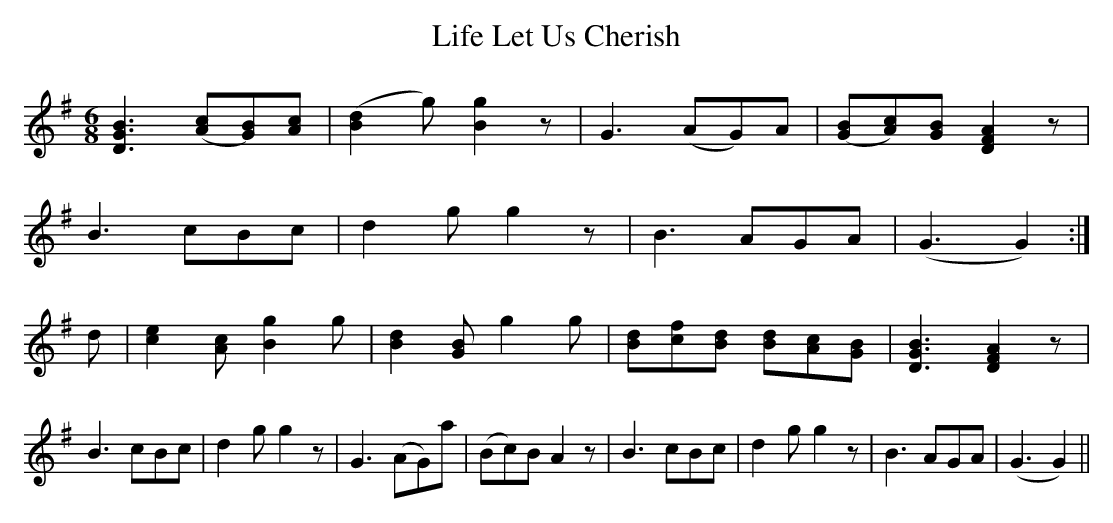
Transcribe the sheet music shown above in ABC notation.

X:1
T:Life Let Us Cherish
M:6/8
L:1/8
K:G
[D3G3B3] [(Ac][G)B][Ac] | [B2(d2]g) [B2g2]z | G3 (AG)A | [(GB][A)c][GB] [D2F2A2]z |
B3 cBc | d2g g2z | B3 AGA | (G3G2) :|
d | [c2e2] [Ac] [B2g2]g | [B2d2][GB] g2g | [Bd][cf][Bd] [Bd][Ac][GB] | [D3G3B3] [D2F2A2]z |
B3 cBc | d2g g2z | G3 (AG)a | (Bc)B A2z | B3 cBc | d2g g2z | B3 AGA | (G3G2) ||
